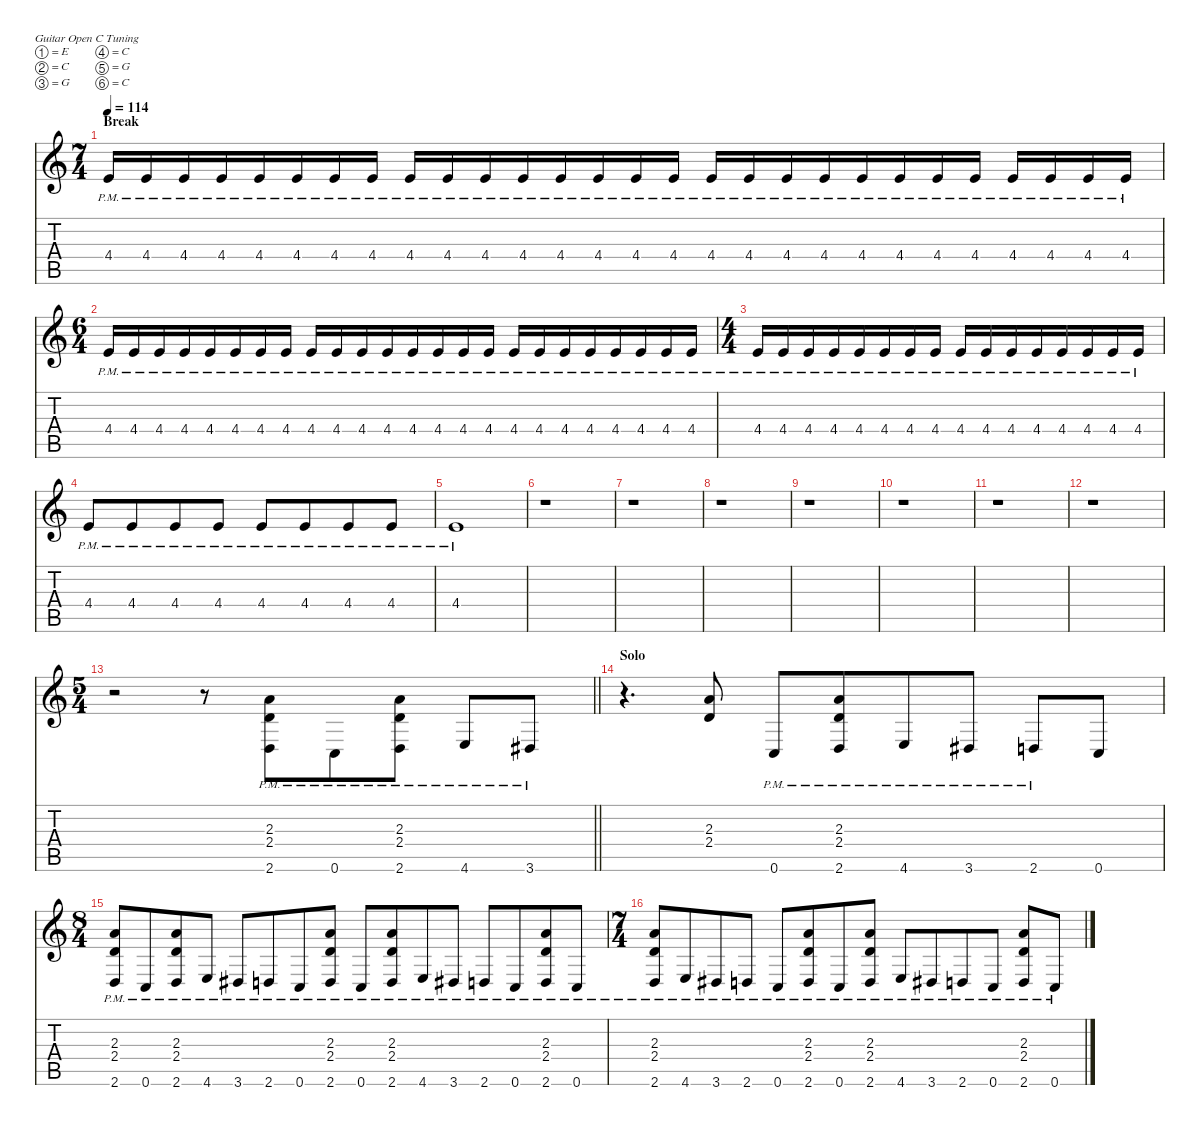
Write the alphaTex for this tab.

\defaultSystemsLayout 4
\hideDynamics
\bracketExtendMode nobrackets
\singleTrackTrackNamePolicy hidden
\multiTrackTrackNamePolicy hidden
\firstSystemTrackNameMode fullname
\firstSystemTrackNameOrientation horizontal
\otherSystemsTrackNameOrientation horizontal
\track ("GTR Overd 2" "od.guit.") {instrument overdrivenguitar}
\staff {score tabs}
\tuning (E4 C4 G3 C3 G2 C2)
\ts (7 4)
\beaming (8 4 4 4 4)
\section ("" "Break")
\tempo 114
\clef g2
\ks c
4.4{pm}.16{dy f beam Up} 4.4{pm}.16{beam Up} 4.4{pm}.16{beam Up} 4.4{pm}.16{beam Up} 4.4{pm}.16{beam Up} 4.4{pm}.16{beam Up} 4.4{pm}.16{beam Up} 4.4{pm}.16{beam Up} 4.4{pm}.16{beam Up} 4.4{pm}.16{beam Up} 4.4{pm}.16{beam Up} 4.4{pm}.16{beam Up} 4.4{pm}.16{beam Up} 4.4{pm}.16{beam Up} 4.4{pm}.16{beam Up} 4.4{pm}.16{beam Up} 4.4{pm}.16{beam Up} 4.4{pm}.16{beam Up} 4.4{pm}.16{beam Up} 4.4{pm}.16{beam Up} 4.4{pm}.16{beam Up} 4.4{pm}.16{beam Up} 4.4{pm}.16{beam Up} 4.4{pm}.16{beam Up} 4.4{pm}.16{beam Up} 4.4{pm}.16{beam Up} 4.4{pm}.16{beam Up} 4.4{pm}.16{beam Up} |
\ts (6 4)
\beaming (8 4 4 4 4)
4.4{pm}.16{beam Up} 4.4{pm}.16{beam Up} 4.4{pm}.16{beam Up} 4.4{pm}.16{beam Up} 4.4{pm}.16{beam Up} 4.4{pm}.16{beam Up} 4.4{pm}.16{beam Up} 4.4{pm}.16{beam Up} 4.4{pm}.16{beam Up} 4.4{pm}.16{beam Up} 4.4{pm}.16{beam Up} 4.4{pm}.16{beam Up} 4.4{pm}.16{beam Up} 4.4{pm}.16{beam Up} 4.4{pm}.16{beam Up} 4.4{pm}.16{beam Up} 4.4{pm}.16{beam Up} 4.4{pm}.16{beam Up} 4.4{pm}.16{beam Up} 4.4{pm}.16{beam Up} 4.4{pm}.16{beam Up} 4.4{pm}.16{beam Up} 4.4{pm}.16{beam Up} 4.4{pm}.16{beam Up} |
\ts (4 4)
\beaming (8 4 4 4 4)
4.4{pm}.16{beam Up} 4.4{pm}.16{beam Up} 4.4{pm}.16{beam Up} 4.4{pm}.16{beam Up} 4.4{pm}.16{beam Up} 4.4{pm}.16{beam Up} 4.4{pm}.16{beam Up} 4.4{pm}.16{beam Up} 4.4{pm}.16{beam Up} 4.4{pm}.16{beam Up} 4.4{pm}.16{beam Up} 4.4{pm}.16{beam Up} 4.4{pm}.16{beam Up} 4.4{pm}.16{beam Up} 4.4{pm}.16{beam Up} 4.4{pm}.16{beam Up} |
4.4{pm}.8{beam Up} 4.4{pm}.8{beam Up} 4.4{pm}.8{beam Up} 4.4{pm}.8{beam Up} 4.4{pm}.8{beam Up} 4.4{pm}.8{beam Up} 4.4{pm}.8{beam Up} 4.4{pm}.8{beam Up} |
4.4{pm}.1{beam Up} |
r.1{beam Down} |
r.1{beam Down} |
r.1{beam Down} |
r.1{beam Down} |
r.1{beam Down} |
r.1{beam Down} |
r.1{beam Down} |
\ts (5 4)
\beaming (8 4 4 4 4)
\barLineRight lightlight
r.2{beam Down} r.8{beam Down} (2.6{pm} 2.4 2.3).8{beam Up} 0.6{pm}.8{beam Up} (2.6{pm} 2.3 2.4).8{beam Up} 4.6{pm}.8{beam Up} 3.6{pm acc #}.8{beam Up} |
\section ("" "Solo")
r.4{d beam Down} (2.4 2.3).8{beam Up} 0.6{pm}.8{beam Up} (2.6{pm} 2.4 2.3).8{beam Up} 4.6{pm}.8{beam Up} 3.6{pm acc #}.8{beam Up} 2.6{pm}.8{beam Up} 0.6.8{beam Up} |
\ts (8 4)
\beaming (8 4 4 4 4)
(2.6{pm} 2.3 2.4).8{beam Up} 0.6{pm}.8{beam Up} (2.6{pm} 2.4 2.3).8{beam Up} 4.6{pm}.8{beam Up} 3.6{pm acc #}.8{beam Up} 2.6{pm}.8{beam Up} 0.6{pm}.8{beam Up} (2.6{pm} 2.3 2.4).8{beam Up} 0.6{pm}.8{beam Up} (2.6{pm} 2.4 2.3).8{beam Up} 4.6{pm}.8{beam Up} 3.6{pm acc #}.8{beam Up} 2.6{pm}.8{beam Up} 0.6{pm}.8{beam Up} (2.6{pm} 2.3 2.4).8{beam Up} 0.6{pm}.8{beam Up} |
\ts (7 4)
\beaming (8 4 4 4 4)
(2.6{pm} 2.4 2.3).8{beam Up} 4.6{pm}.8{beam Up} 3.6{pm acc #}.8{beam Up} 2.6{pm}.8{beam Up} 0.6{pm}.8{beam Up} (2.6{pm} 2.3 2.4).8{beam Up} 0.6{pm}.8{beam Up} (2.6{pm} 2.4 2.3).8{beam Up} 4.6{pm}.8{beam Up} 3.6{pm acc #}.8{beam Up} 2.6{pm}.8{beam Up} 0.6{pm}.8{beam Up} (2.6{pm} 2.3 2.4).8{beam Up} 0.6{pm}.8{beam Up}
